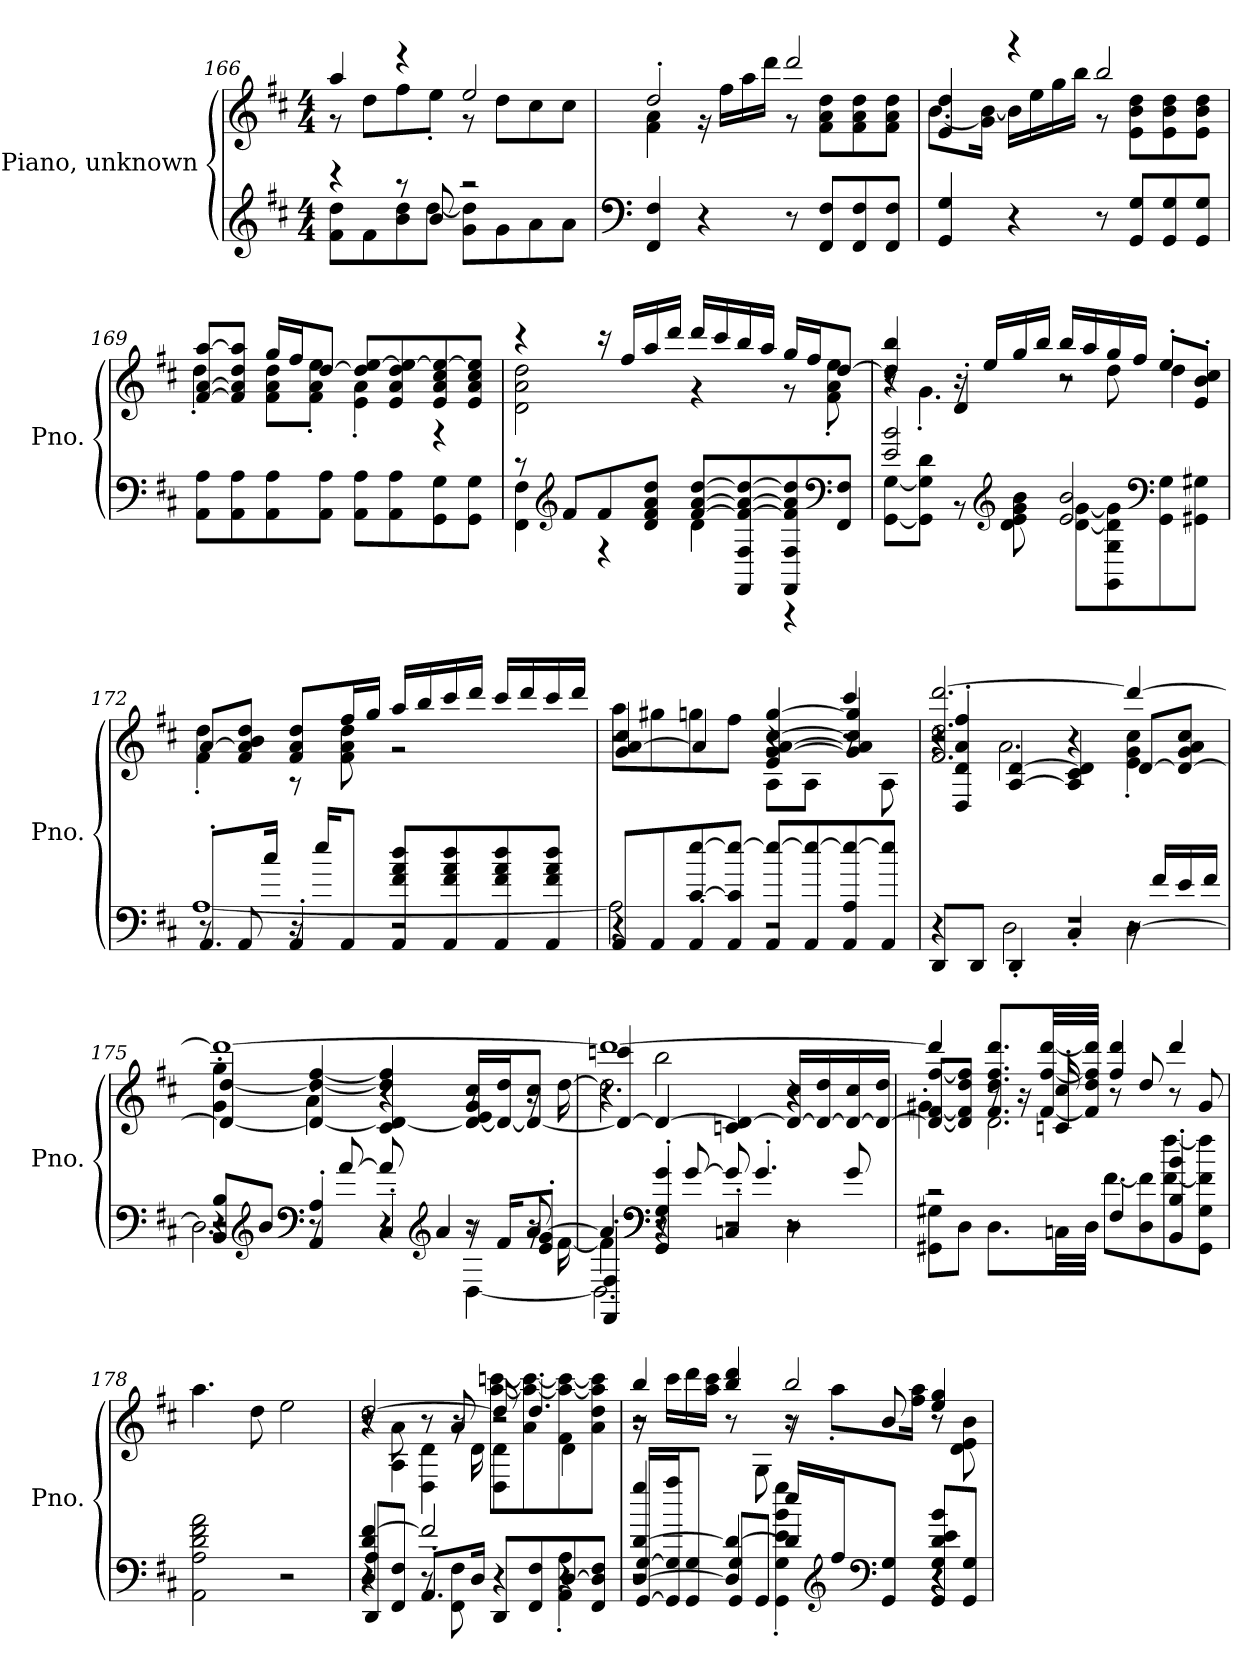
**kern	**kern
*part1	*part1
*staff2	*staff1
*I"Piano, unknown	*
*I'Pno.	*
*clefG2	*clefG2
*k[f#c#]	*k[f#c#]
*M4/4	*M4/4
=166	=166
*^	*^
4r	8f#\ 8dd\L	4aa/	8r
.	8f#\	.	8dd\L
8r	8b\ 8dd\	4r	8ff#\
8b/	[8dd\J	.	8ee'\J
2r	8g\ 8dd\]L	2ee/	8r
.	8g\	.	8dd\L
.	8a\	.	8cc#\
.	8a\J	.	8cc#\J
*v	*v	*	*
!!LO:LB:g=z	!!
=167	=167	=167
*clefF4	*	*
4FF#/ 4F#/	2dd'/	4f#\ 4a\
4r	.	16r
.	.	16ff#\LL
.	.	16aa\
.	.	16ddd\JJ
8r	2ddd/	8r
8FF#/ 8F#/L	.	8f#\ 8a\ 8dd\L
8FF#/ 8F#/	.	8f#\ 8a\ 8dd\
8FF#/ 8F#/J	.	8f#\ 8a\ 8dd\J
=168	=168	=168
4GG/ 4G/	4e/ 4dd/	[8.b\L
.	.	16g\ 16b\_Jk
4r	4r	16b\LL]
.	.	16ee\
.	.	16gg\
.	.	16bb\JJ
8r	2bb/	8r
8GG/ 8G/L	.	8e\ 8b\ 8dd\L
8GG/ 8G/	.	8e\ 8b\ 8dd\
8GG/ 8G/J	.	8e\ 8b\ 8dd\J
=169	=169	=169
8AA\ 8A\L	[8f#/ [8a/ [8aa/L	4dd'\
8AA\ 8A\	8f#/] 8a/] 8dd/ 8aa/]J	.
8AA\ 8A\	16gg/LL	8f#\ 8a\ 8dd\L
.	16ff#/J	.
8AA\ 8A\J	[8dd/J	8f#\' 8a\' 8ee\'J
8AA\ 8A\L	8dd/] [8ee/L	4e\' 4a\'
8AA\ 8A\	8e/ 8a/ 8dd/ 8ee/_	.
8GG\ 8G\	8e/ 8a/ 8cc#/ 8ee/_	4r
8GG\ 8G\J	8e/ 8a/ 8cc#/ 8ee/]J	.
!!LO:LB:g=z	!!
=170	=170	=170
*^	*	*
8r	4FF#\ 4F#\	4r	2d\ 2a\ 2dd\
*clefG2	*	*	*
8f#/L	.	.	.
8f#/	4r	16r	.
.	.	16ff#/LL	.
8d/ 8f#/ 8a/ 8dd/J	.	16aa/	.
.	.	16ddd/JJ	.
[8f#/ [8a/ [8dd/L	4d\	16ddd/LL	4r
.	.	16ccc#/	.
8FF#/ 8F#/ 8f#/_ 8a/_ 8dd/_	.	16bb/	.
.	.	16aa/JJ	.
8FF#/ 8F#/ 8f#/] 8a/] 8dd/]	4r	16gg/LL	8r
.	.	16ff#/J	.
*clefF4	*	*	*
8FF#/ 8F#/J	.	[8dd/J	8f#\' 8a\' 8ee\'
=171	=171	=171	=171
*	*	*	*^
2e/ 2b/	[8GG\ [8G\L	4dd/] 4bb/	8r	4r
.	8GG\] 8G\] 8d\J	.	4.g'\	.
.	8r	16r	.	4d'/
.	.	16ee/LL	.	.
*clefG2	*	*	*	*
.	8d\ 8e\ 8g\ 8b\	16gg/	.	.
.	.	16bb/JJ	.	.
2e/ 2b/	[8d\ [8g\L	16bb/LL	8r	2r
.	.	16aa/	.	.
.	8GG\ 8G\ 8d\] 8g\]	16gg/	8dd\	.
.	.	16ff#/JJ	.	.
*clefF4	*	*	*	*
.	8GG\ 8G\	8ee'/L	4dd\	.
.	8GG#X\ 8G#X\J	8e/' 8b/' 8cc#/'J	.	.
*	*	*	*v	*v
!!LO:PB:g=z
=172	=172	=172	=172
*	*^	*	*
8.AA'/L	[1A	8r	[8a/L	4f#\' 4dd\'
.	.	8AA/	8f#/ 8a/] 8b/ 8dd/J	.
16cc#/Jk	.	.	.	.
16r	.	4AA'/	8f#/ 8a/ 8dd/L	8r
16ee/KL	.	.	.	.
8AA/J	.	.	16ff#/L	8f#\ 8a\ 8dd\
.	.	.	16gg/JJ	.
8AA/ 8f#/ 8a/ 8dd/L	.	2r	16aa/LL	2r
.	.	.	16bb/	.
8AA/ 8f#/ 8a/ 8dd/	.	.	16ccc#/	.
.	.	.	16ddd/JJ	.
8AA/ 8f#/ 8a/ 8dd/	.	.	16ccc#/LL	.
.	.	.	16ddd/	.
8AA/ 8f#/ 8a/ 8dd/J	.	.	16ccc#/	.
.	.	.	16ddd/JJ	.
=173	=173	=173	=173	=173
*	*	*	*	*^
8AA/L	2A\]	4r	2r	8aa\L	4g/ [4a/ 4cc#/
8AA/	.	.	.	8gg#X\	.
[8c#/ [8ee/	.	4AA'/	.	8ggn\	4a/]
8AA/ 8c#/] 8ee/_J	.	.	.	8ff#\J	.
8AA/ 8ee/_L	2r	2r	4r	8A\L	4e/ [4g/ [4a/ [4cc#/ [4gg/
8AA/ 8ee/_	.	.	.	8A\J	.
8AA/ 8A/ 8ee/_	.	.	4ccc#/	8r	4g/] 4a/] 4cc#/] 4gg/]
8AA/ 8ee/]J	.	.	.	8A\	.
!!LO:LB:g=z
=174	=174	=174	=174	=174	=174
*	*	*	*	*	*^
1r	8DD/L	4r	2.f#/ 2.dd/ [2.ddd/	2r	4D/' 4d/' 4a/' 4ff#/'	4r
.	8DD/J	.	.	.	.	.
.	4DD'/	2D\	.	.	[4A/ [4d/	2.a\
.	4C#'/	.	.	4r	4A/] 4c#/ 4d/]	.
.	16r	[4D\	4ddd/_	4e\' 4g\' 4cc#\'	[8d/L	.
.	16f#/LL	.	.	.	.	.
.	16e/	.	.	.	8d/_ 8g/ 8a/ 8cc#/J	.
.	16f#/JJ	.	.	.	.	.
*	*	*	*	*	*v	*v
=175	=175	=175	=175	=175	=175
*	*	*^	*	*	*
4r	2r	8BB/ 8B/L	2.D\]	1ddd_	4d/_ [4dd/	4g\' 4gg\'
*clefG2	*	*	*	*	*	*
.	.	8b/J	.	.	.	.
*clefF4	*	*	*	*	*	*
8r	.	4AA/' 4A/'	.	.	4d/_ 4dd/_ [4ff#/	4a'\
[8a/	.	.	.	.	.	.
8a/]	4r	4C#'/	.	.	4c#/ 4d/_ 4dd/] 4ff#/]	4r
*clefG2	*	*	*	*	*	*
4a/	.	.	.	.	.	.
.	8r	16r	[4D\	.	16d/_ 16e/ 16g/ 16cc#/LL	8r
.	.	16f#/KL	.	.	16d/_ 16dd/J	.
[8a/	16r	8e/' 8g/'J	.	.	8d/_ 8cc#/J	16r
.	[16f#\	.	.	.	.	[16dd\
!!LO:LB:g=z
=176	=176	=176	=176	=176	=176	=176
*	*	*	*	*	*	*^
4a/]	4f#\]	4FF#/' 4F#/'	2.D\]	1ddd_	4r	4d/_ 4cccn/	2.dd\]
*clefF4	*	*	*	*	*	*	*
8r	4r	4GG/' 4G/' 4g/'	.	.	2bb\	4d/_	.
[8g/	.	.	.	.	.	.	.
8g/]	2r	4Cn'/	.	.	.	4cn/ 4d/_	.
4.g'/	.	.	.	.	.	.	.
.	.	8r	4D\	.	4r	16d/_ 16cc#/LL	4r
.	.	.	.	.	.	16d/_ 16dd/	.
.	.	8g/	.	.	.	16d/_ 16cc#/	.
.	.	.	.	.	.	16d/_ 16dd/JJ	.
*	*v	*v	*v	*	*	*	*
*	*	*	*	*v	*v
=177	=177	=177	=177	=177
2r	8GG#X\ 8G#X\L	4ddd/]	8d/_ [8f#/ [8ff#/L	4g#X'\
.	8D\J	.	8d/] 8f#/] 8dd/ 8ff#/]J	.
.	8.D\L	8r	8.f#/ 8.dd/ 8.ff#/ 8.ddd/L	2.d\
.	.	16r	.	.
.	32Cn\LL	16cn/' 16cc#/'	[32f#/ [32ff#/ [32ddd/LL	.
.	32D\JJJ	.	32f#/] 32dd/ 32ff#/] 32ddd/]JJJ	.
4F#'/	[8f#\L	4ff#/ 4ddd/	8r	.
.	8D\ 8f#\]	.	8dd/	.
4BB/' 4B/' 4b/'	[8f#\ [8ff#\	4ddd/	8r	.
.	8GG#\ 8G#\ 8f#\] 8ff#\]J	.	8g#/	.
*v	*v	*	*	*
*	*v	*v	*v
=178	=178
2AA\ 2A\ 2d\ 2f#\ 2a\	4.aa\
.	8dd\
2r	2ee\
!!LO:LB:g=z
=179	=179
*^	*^
*	*^	*	*^
*	*	*	*	*	*^
4D/ 4d/ [4f#/	4r	8DD/ 8A/L	[2dd/	8r	4r	8r
.	.	8FF#/ 8F#/J	.	4A\	.	8a\
2f#/]	8r	8.AA'/L	.	.	8r	4D\ 4d\
.	8FF#\ 8F#\	.	.	16r	8a/	.
.	.	16D/Jk	.	16d\	.	.
.	4r	8DD/L	8dd/]	[8aa\ [8cccn\L	2r	4D\ 4d\
.	.	8FF#/ 8F#/	4.dd'/	8a\ 8aa\_ 8ccc\_	.	.
4r	4AA\' 4A\'	[8D/	.	8f#\ 8aa\_ 8ccc\_	.	4d\
.	.	8FF#/ 8D/] 8F#/J	.	8a\ 8dd\ 8aa\] 8ccc\]J	.	.
*	*	*	*	*	*v	*v
=180	=180	=180	=180	=180	=180
[4D/ [4d/ 4gg/	2r	[16GG/ [16G/LL	4bb/	16r	2r
.	.	16GG/] 16G/] 16aa/J	.	16ccc#\LL	.
.	.	8GG/ 8G/J	.	16ddd\	.
.	.	.	.	16aa\ 16ccc#\JJ	.
4D/] 4d/_	.	8GG/ 8G/L	4bb/ 4ddd/	8r	.
.	.	8GG/J	.	8G\	.
4d/]	4GG\' 4G\' 4e\' 4b\' 4gg\'	16ee/LL	2bb/	16r	8r
*clefG2	*	*	*	*	*
.	.	16ff#/J	.	8aa'\L	.
*clefF4	*	*	*	*	*
.	.	8GG/ 8G/J	.	.	8b/
.	.	.	.	16ff#\ 16aa\Jk	.
4r	4r	8GG/ 8G/ 8d/ 8e/ 8b/L	.	8r	4ee/ 4gg/
.	.	8GG/ 8G/J	.	8d\ 8e\ 8b\	.
*v	*v	*v	*	*	*
*	*v	*v	*v
=	=
*-	*-
